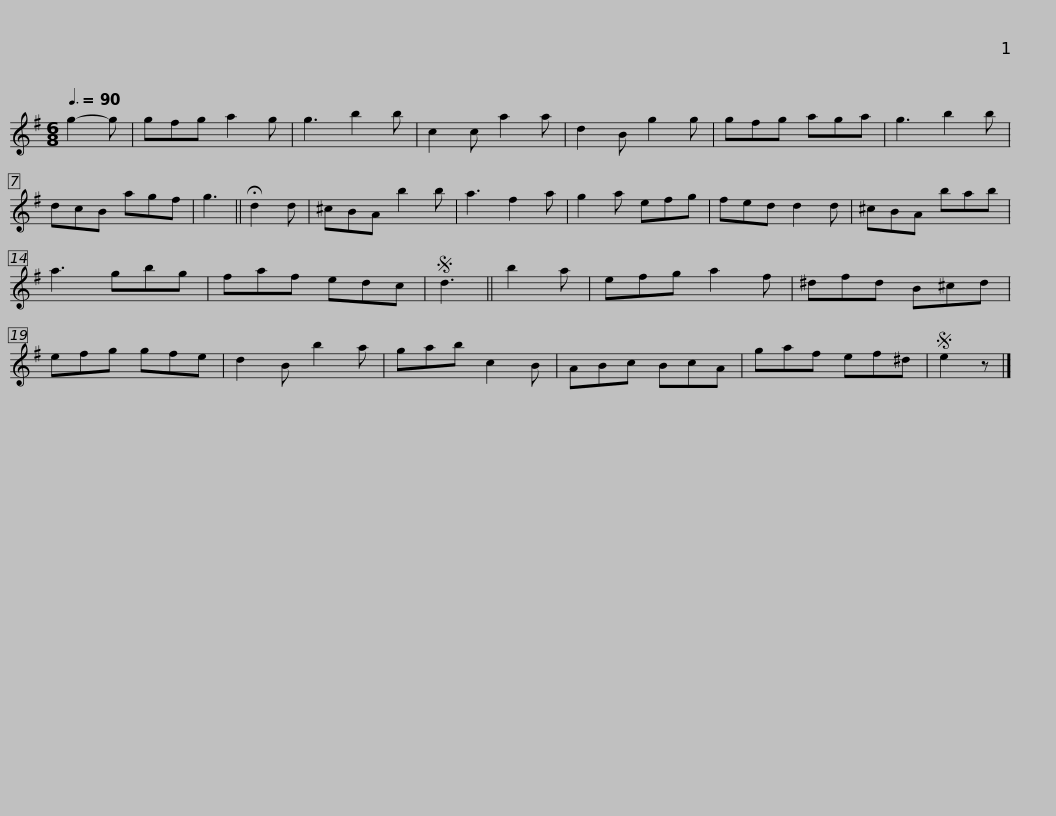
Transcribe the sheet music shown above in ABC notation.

X:1
L:1/8
Q:3/8=90
M:6/8
I:linebreak $
K:G
V:1 treble
V:1
 g2- g | gfg a2 g | g3 b2 b | c2 c a2 a | d2 B g2 g | %5
 gfg aga | g3 b2 b | dcB agf | g3 || !fermata!d2 d |$ %10
 ^cBA b2 b | a3 f2 a | g2 a efg | fed d2 d | ^cBA bab | %15
 a3 gbg | faf edc |S d3 || b2 a |$ efg a2 f | %20
 ^dfd B^cd | efg gfe | d2 B b2 a | gab c2 B | ABc BcA | %25
 gaf ef^d |S e2 z |] %27
